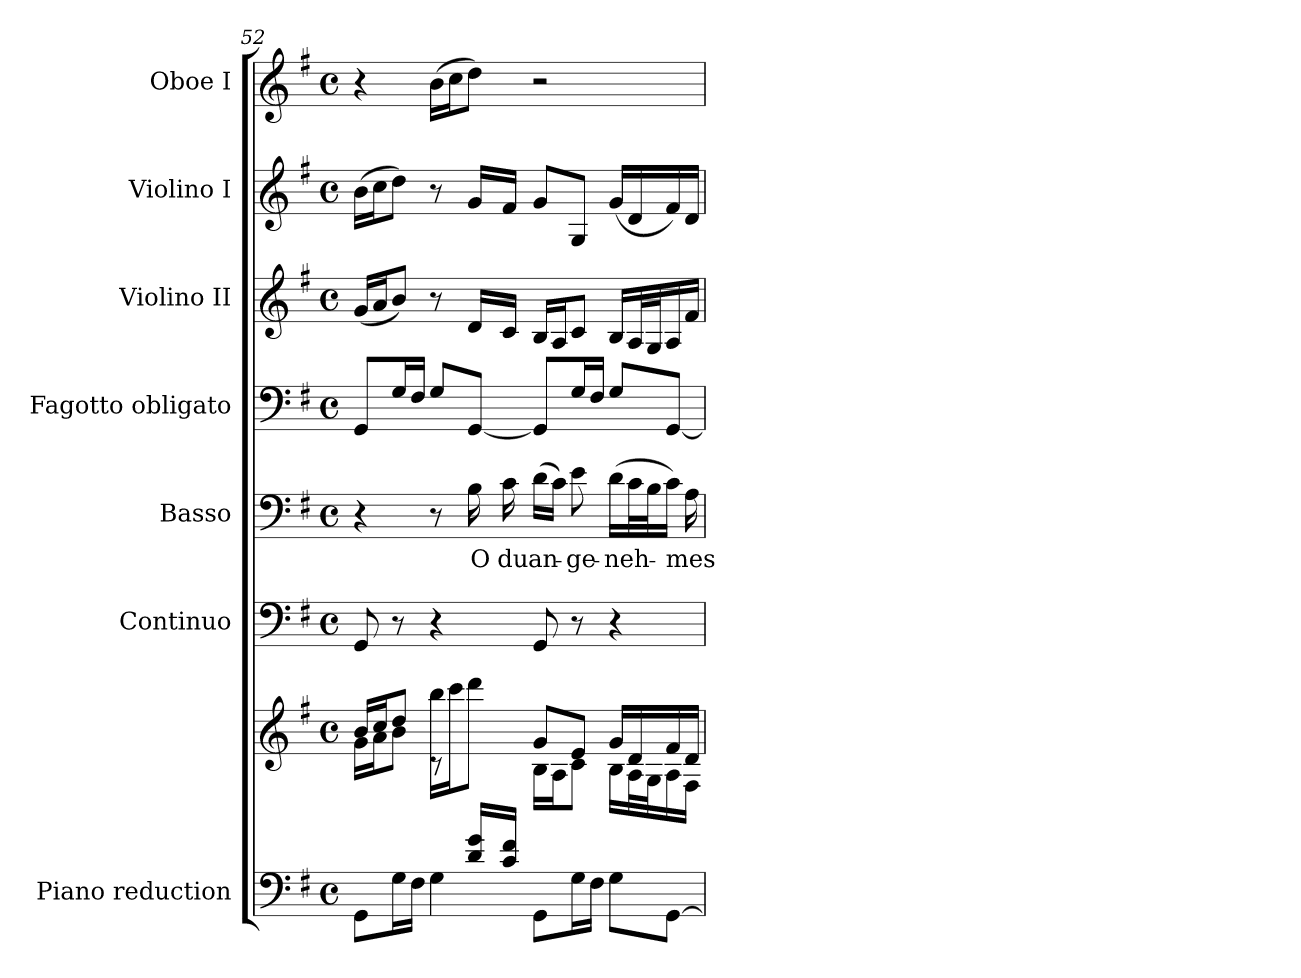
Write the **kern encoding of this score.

**kern	**kern	**kern	**kern	**text	**kern	**kern	**kern	**kern
*part7	*part7	*part6	*part5	*part5	*part4	*part3	*part2	*part1
*staff8	*staff7	*staff6	*staff5	*staff5	*staff4	*staff3	*staff2	*staff1
*I"Piano reduction	*	*I"Continuo	*I"Basso	*	*I"Fagotto obligato	*I"Violino II	*I"Violino I	*I"Oboe I
*I'Pno	*	*	*	*	*	*I'Vln	*I'Vln	*I'Ob
!!LO:LB:g=z
*clefF4	*clefG2	*clefF4	*clefF4	*	*clefF4	*clefG2	*clefG2	*clefG2
*k[f#]	*k[f#]	*k[f#]	*k[f#]	*	*k[f#]	*k[f#]	*k[f#]	*k[f#]
*M4/4	*M4/4	*M4/4	*M4/4	*	*M4/4	*M4/4	*M4/4	*M4/4
*met(c)	*met(c)	*met(c)	*met(c)	*	*met(c)	*met(c)	*met(c)	*met(c)
=52	=52	=52	=52	=52	=52	=52	=52	=52
*^	*^	*	*	*	*	*	*	*
4.ryy	8GG\L	16b/LL	16g\LL	8GG/	4r	.	8GG/L	(16g/LL	(16b\LL	4r
.	.	16cc/J	16a\J	.	.	.	.	16a/J	16cc\J	.
.	16G\L	8dd/J	8b\J	8r	.	.	16G/L	8b/J)	8dd\J)	.
.	16F#\JJ	.	.	.	.	.	16F#/JJ	.	.	.
.	4G\	16bb\LL	8r	4r	8r	.	8G/L	8r	8r	(16b\LL
.	.	16ccc\J	.	.	.	.	.	.	.	16cc\J
!	!	!	!	!	!	!LO:LY:b	!	!	!	!
16d/ 16g/LL	.	8ddd\J	8ryy	.	16B\	O	[8GG/J	16d/LL	16g/LL	8dd\J)
!	!	!	!	!	!	!LO:LY:b	!	!	!	!
16c/ 16f#/JJ	.	.	.	.	16c\	du	.	16c/JJ	16f#/JJ	.
!	!	!	!	!	!	!LO:LY:b	!	!	!	!
2ryy	8GG\L	8g/L	16B\LL	8GG/	(16d\LL	an-	8GG/L]	16B/LL	8g/L	2r
.	.	.	16A\J	.	16c\JJ)	.	.	16A/J	.	.
!	!	!	!	!	!	!LO:LY:b	!	!	!	!
.	16G\L	8e/J	8c\J	8r	8e\	-ge-	16G/L	8c/J	8G/J	.
.	16F#\JJ	.	.	.	.	.	16F#/JJ	.	.	.
!	!	!	!	!	!	!LO:LY:b	!	!	!	!
.	8G\L	16g/LL	16B\LL	4r	(16d\LL	-neh-	8G/L	16B/LL	(16g/LL	.
.	.	16d/	32A\L	.	32c\L	.	.	32A/L	16d/	.
.	.	.	32G\J	.	32B\J	.	.	32G/J	.	.
.	[<8GG\J	16f#/	16A\	.	16c\JJ)	.	[8GG/J	16A/	16f#/)	.
!	!	!	!	!	!	!LO:LY:b	!	!	!	!
.	.	16d/JJ	16F#\JJ	.	16A\	-mes	.	16f#/JJ	16d/JJ	.
*v	*v	*	*	*	*	*	*	*	*	*
*	*v	*v	*	*	*	*	*	*	*
=	=	=	=	=	=	=	=	=
*-	*-	*-	*-	*-	*-	*-	*-	*-
